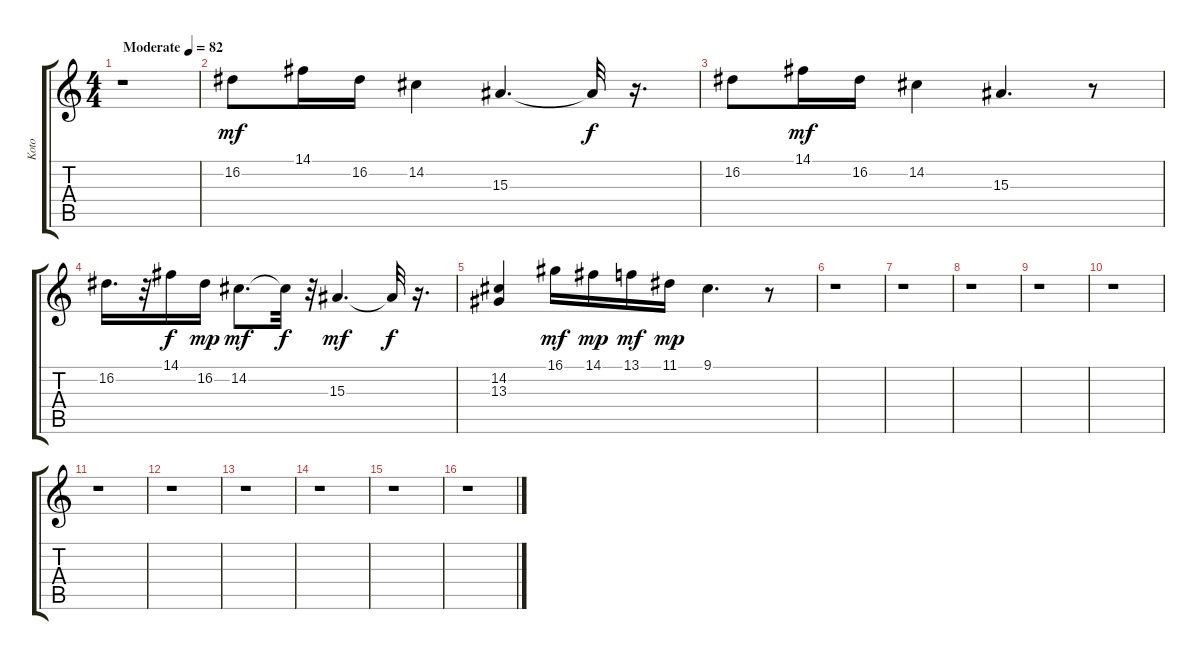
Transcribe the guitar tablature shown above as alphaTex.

\track ("Koto      " "Koto      ") {instrument koto}
\staff {score tabs}
\tuning (E4 B3 G3 D3 A2 E2) {hide}
\ts (4 4)
\tempo (82 "Moderate")
\clef g2
\ks c
r.1{dy mf instrument koto} |
16.2.8 14.1.16 16.2.16 14.2.4 15.3.4{d} 15.3{t}.32{dy f} r.16{d} |
16.2.8 14.1.16{dy mf} 16.2.16 14.2.4 15.3.4{d} r.8 |
16.2.16{d} r.32 14.1.16{dy f} 16.2.16{dy mp} 14.2.8{d dy mf} 14.2{t}.32{dy f} r.32 15.3.4{d dy mf} 15.3{t}.32{dy f} r.16{d} |
(14.2 13.3).4 16.1.16{dy mf} 14.1.16{dy mp} 13.1.16{dy mf} 11.1.16{dy mp} 9.1.4{d} r.8 |
r.1 |
r.1 |
r.1 |
r.1 |
r.1 |
r.1 |
r.1 |
r.1 |
r.1 |
r.1 |
r.1
